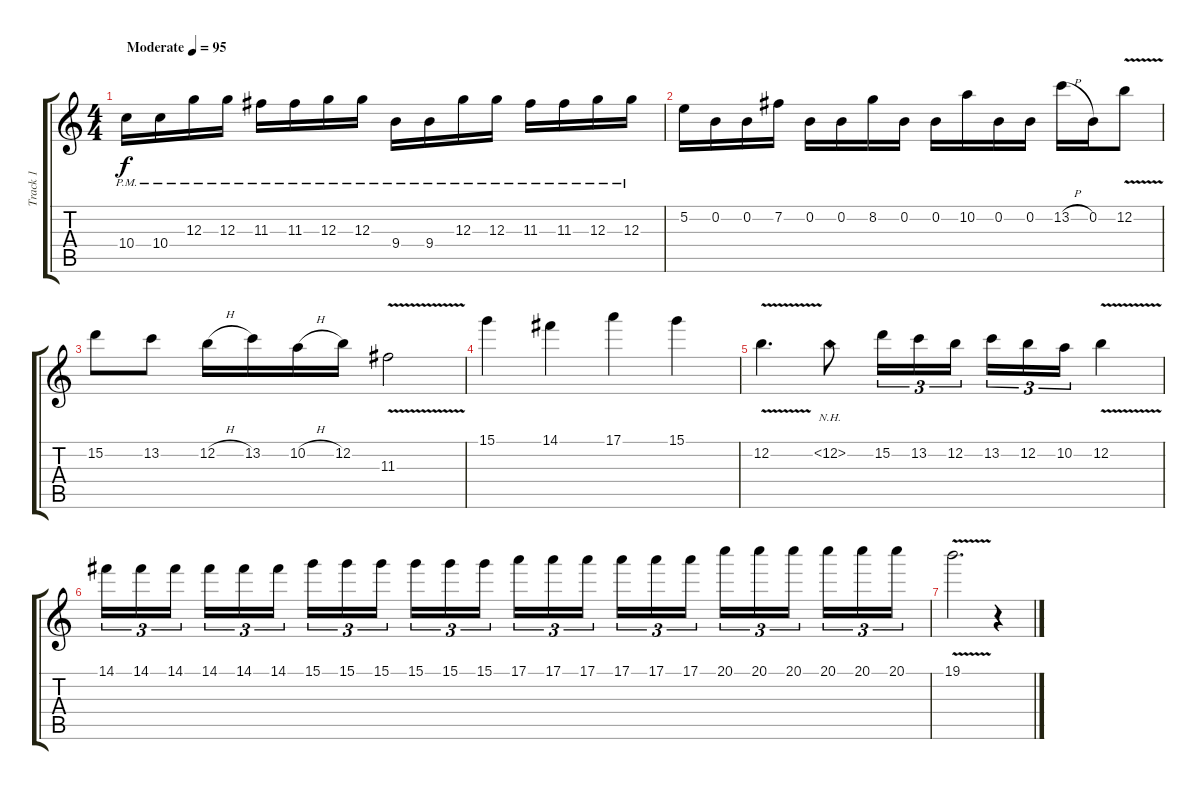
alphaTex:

\track ("Track 1" "Track 1") {instrument distortionguitar}
\staff {score tabs}
\tuning (E4 B3 G3 D3 A2 D2) {hide}
\ts (4 4)
\tempo (95 "Moderate")
\clef g2
\ks c
10.4{pm}.16{dy f instrument distortionguitar} 10.4{pm}.16 12.3{pm}.16 12.3{pm}.16 11.3{pm}.16 11.3{pm}.16 12.3{pm}.16 12.3{pm}.16 9.4{pm}.16 9.4{pm}.16 12.3{pm}.16 12.3{pm}.16 11.3{pm}.16 11.3{pm}.16 12.3{pm}.16 12.3{pm}.16 |
5.2.16 0.2.16 0.2.16 7.2.16 0.2.16 0.2.16 8.2.16 0.2.16 0.2.16 10.2.16 0.2.16 0.2.16 13.2{h}.16 0.2.16 12.2{v}.8 |
15.2.8 13.2.8 12.2{h}.16 13.2.16 10.2{h}.16 12.2.16 11.3{v}.2 |
15.1.4 14.1.4 17.1.4 15.1.4 |
12.2{v}.4{d} 12.2{nh}.8 15.2.16{tu (3 2)} 13.2.16{tu (3 2)} 12.2.16{tu (3 2) beam splitsecondary} 13.2.16{tu (3 2)} 12.2.16{tu (3 2)} 10.2.16{tu (3 2)} 12.2{v}.4 |
14.1.16{tu (3 2)} 14.1.16{tu (3 2)} 14.1.16{tu (3 2) beam splitsecondary} 14.1.16{tu (3 2)} 14.1.16{tu (3 2)} 14.1.16{tu (3 2)} 15.1.16{tu (3 2)} 15.1.16{tu (3 2)} 15.1.16{tu (3 2) beam splitsecondary} 15.1.16{tu (3 2)} 15.1.16{tu (3 2)} 15.1.16{tu (3 2)} 17.1.16{tu (3 2)} 17.1.16{tu (3 2)} 17.1.16{tu (3 2) beam splitsecondary} 17.1.16{tu (3 2)} 17.1.16{tu (3 2)} 17.1.16{tu (3 2)} 20.1.16{tu (3 2)} 20.1.16{tu (3 2)} 20.1.16{tu (3 2) beam splitsecondary} 20.1.16{tu (3 2)} 20.1.16{tu (3 2)} 20.1.16{tu (3 2)} |
19.1{v}.2{d} r.4
